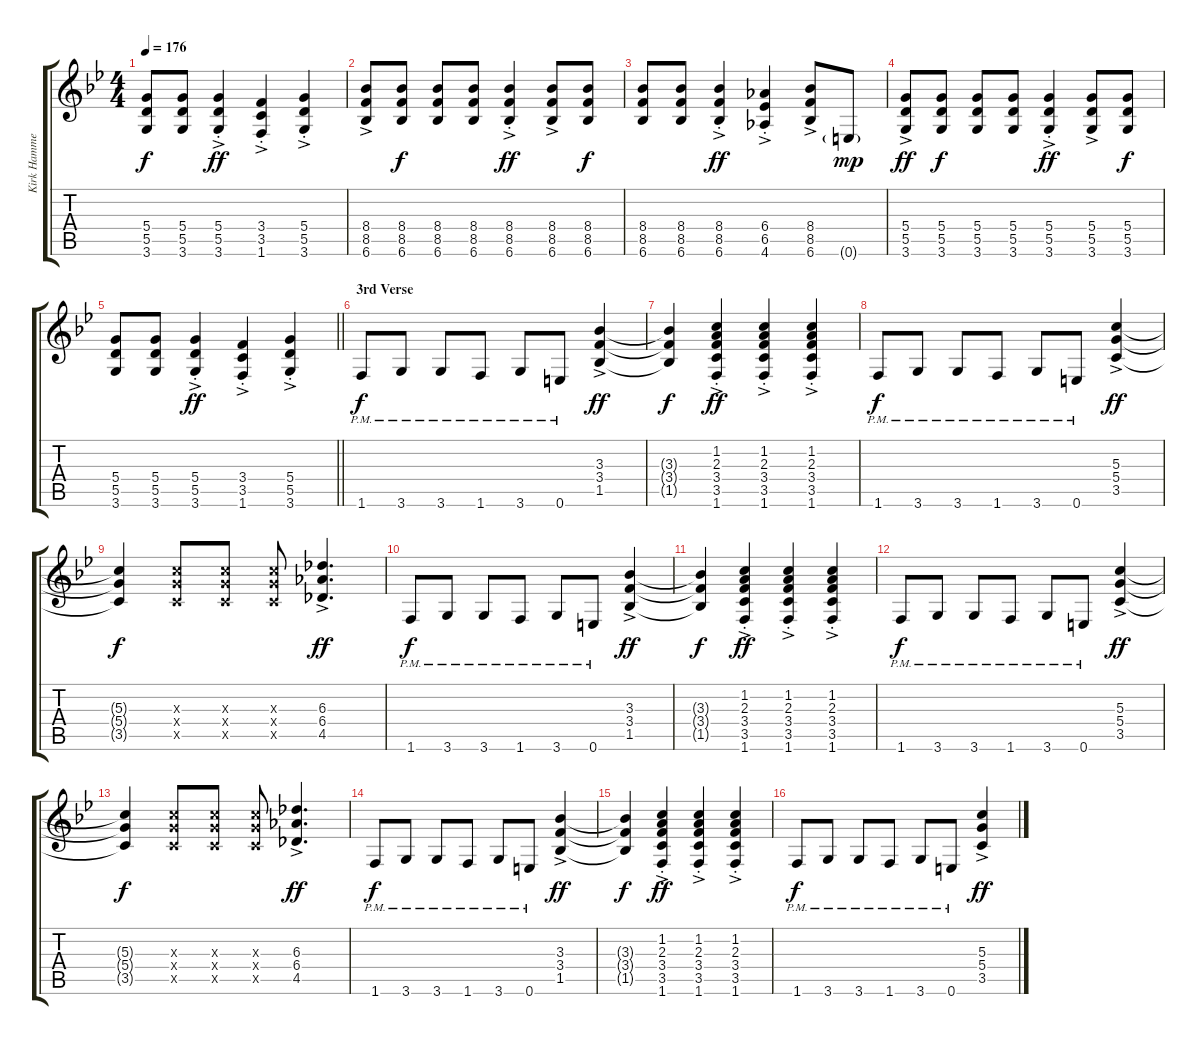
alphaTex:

\track ("Kirk Hammett" "Kirk Hamme") {instrument distortionguitar}
\staff {score tabs}
\tuning (E4 B3 G3 D3 A2 E2) {hide}
\ts (4 4)
\tempo 176
\clef g2
\ks bb
(5.4 5.5 3.6).8{dy f} (5.4 5.5 3.6).8 (5.4{ac st} 5.5{ac st} 3.6{ac st}).4{dy ff} (3.4{ac st} 3.5{ac st} 1.6{ac st}).4 (5.4{ac st} 5.5{ac st} 3.6{ac st}).4 |
(8.4{ac} 8.5{ac} 6.6{ac}).8 (8.4 8.5 6.6).8{dy f} (8.4 8.5 6.6).8 (8.4 8.5 6.6).8 (8.4{ac st} 8.5{ac st} 6.6{ac st}).4{dy ff} (8.4{ac} 8.5{ac} 6.6{ac}).8 (8.4 8.5 6.6).8{dy f} |
(8.4 8.5 6.6).8 (8.4 8.5 6.6).8 (8.4{ac st} 8.5{ac st} 6.6{ac st}).4{dy ff} (6.4{ac st} 6.5{ac st} 4.6{ac st}).4 (8.4{ac} 8.5{ac} 6.6{ac}).8 0.6{g}.8{dy mp} |
(5.4{ac} 5.5{ac} 3.6{ac}).8{dy ff} (5.4 5.5 3.6).8{dy f} (5.4 5.5 3.6).8 (5.4 5.5 3.6).8 (5.4{ac st} 5.5{ac st} 3.6{ac st}).4{dy ff} (5.4{ac} 5.5{ac} 3.6{ac}).8 (5.4 5.5 3.6).8{dy f} |
\barLineRight lightlight
(5.4 5.5 3.6).8 (5.4 5.5 3.6).8 (5.4{ac st} 5.5{ac st} 3.6{ac st}).4{dy ff} (3.4{ac st} 3.5{ac st} 1.6{ac st}).4 (5.4{ac st} 5.5{ac st} 3.6{ac st}).4 |
\section ("" "3rd Verse")
1.6{pm}.8{dy f volume 12} 3.6{pm}.8 3.6{pm}.8 1.6{pm}.8 3.6{pm}.8 0.6{pm}.8 (3.3{ac} 3.4{ac} 1.5{ac}).4{dy ff} |
(3.3{t} 3.4{t} 1.5{t}).4{dy f} (1.2{ac st} 2.3{ac st} 3.4{ac st} 3.5{ac st} 1.6{ac st}).4{dy ff} (1.2{ac st} 2.3{ac st} 3.4{ac st} 3.5{ac st} 1.6{ac st}).4 (1.2{ac st} 2.3{ac st} 3.4{ac st} 3.5{ac st} 1.6{ac st}).4 |
1.6{pm}.8{dy f} 3.6{pm}.8 3.6{pm}.8 1.6{pm}.8 3.6{pm}.8 0.6{pm}.8 (5.3{ac} 5.4{ac} 3.5{ac}).4{dy ff} |
(5.3{t} 5.4{t} 3.5{t}).4{dy f} (5.3{x} 5.4{x} 3.5{x}).8 (5.3{x} 5.4{x} 3.5{x}).8 (5.3{x} 5.4{x} 3.5{x}).8 (6.3{ac} 6.4{ac} 4.5{ac}).4{d dy ff} |
1.6{pm}.8{dy f} 3.6{pm}.8 3.6{pm}.8 1.6{pm}.8 3.6{pm}.8 0.6{pm}.8 (3.3{ac} 3.4{ac} 1.5{ac}).4{dy ff} |
(3.3{t} 3.4{t} 1.5{t}).4{dy f} (1.2{ac st} 2.3{ac st} 3.4{ac st} 3.5{ac st} 1.6{ac st}).4{dy ff} (1.2{ac st} 2.3{ac st} 3.4{ac st} 3.5{ac st} 1.6{ac st}).4 (1.2{ac st} 2.3{ac st} 3.4{ac st} 3.5{ac st} 1.6{ac st}).4 |
1.6{pm}.8{dy f} 3.6{pm}.8 3.6{pm}.8 1.6{pm}.8 3.6{pm}.8 0.6{pm}.8 (5.3{ac} 5.4{ac} 3.5{ac}).4{dy ff} |
(5.3{t} 5.4{t} 3.5{t}).4{dy f} (5.3{x} 5.4{x} 3.5{x}).8 (5.3{x} 5.4{x} 3.5{x}).8 (5.3{x} 5.4{x} 3.5{x}).8 (6.3{ac} 6.4{ac} 4.5{ac}).4{d dy ff} |
1.6{pm}.8{dy f} 3.6{pm}.8 3.6{pm}.8 1.6{pm}.8 3.6{pm}.8 0.6{pm}.8 (3.3{ac} 3.4{ac} 1.5{ac}).4{dy ff} |
(3.3{t} 3.4{t} 1.5{t}).4{dy f} (1.2{ac st} 2.3{ac st} 3.4{ac st} 3.5{ac st} 1.6{ac st}).4{dy ff} (1.2{ac st} 2.3{ac st} 3.4{ac st} 3.5{ac st} 1.6{ac st}).4 (1.2{ac st} 2.3{ac st} 3.4{ac st} 3.5{ac st} 1.6{ac st}).4 |
1.6{pm}.8{dy f} 3.6{pm}.8 3.6{pm}.8 1.6{pm}.8 3.6{pm}.8 0.6{pm}.8 (5.3{ac} 5.4{ac} 3.5{ac}).4{dy ff}
